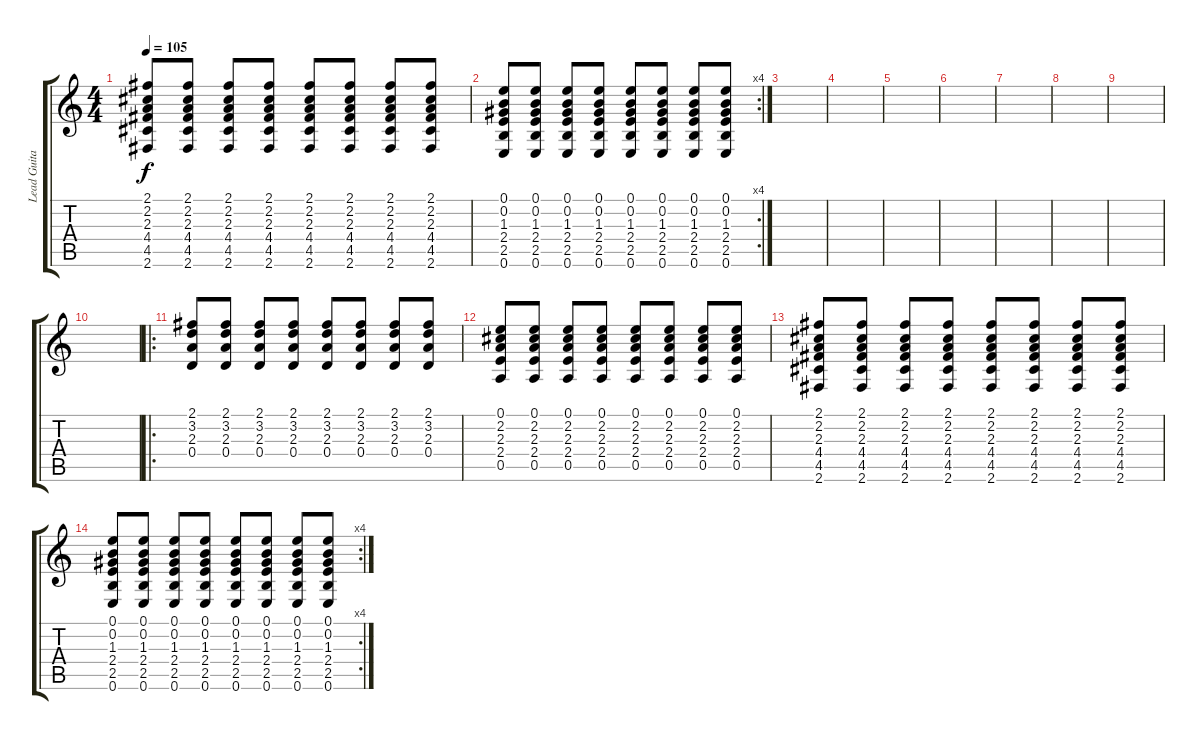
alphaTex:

\track ("Lead Guitar (Electric)" "Lead Guita") {instrument overdrivenguitar}
\staff {score tabs}
\tuning (E4 B3 G3 D3 A2 E2) {hide}
\ts (4 4)
\tempo 105
\clef g2
\ks c
(2.1 2.2 2.3 4.4 4.5 2.6).8{dy f} (2.1 2.2 2.3 4.4 4.5 2.6).8 (2.1 2.2 2.3 4.4 4.5 2.6).8 (2.1 2.2 2.3 4.4 4.5 2.6).8 (2.1 2.2 2.3 4.4 4.5 2.6).8 (2.1 2.2 2.3 4.4 4.5 2.6).8 (2.1 2.2 2.3 4.4 4.5 2.6).8 (2.1 2.2 2.3 4.4 4.5 2.6).8 |
\rc 4
(0.1 0.2 1.3 2.4 2.5 0.6).8 (0.1 0.2 1.3 2.4 2.5 0.6).8 (0.1 0.2 1.3 2.4 2.5 0.6).8 (0.1 0.2 1.3 2.4 2.5 0.6).8 (0.1 0.2 1.3 2.4 2.5 0.6).8 (0.1 0.2 1.3 2.4 2.5 0.6).8 (0.1 0.2 1.3 2.4 2.5 0.6).8 (0.1 0.2 1.3 2.4 2.5 0.6).8 |
|
|
|
|
|
|
|
|
\ro
(2.1 3.2 2.3 0.4).8 (2.1 3.2 2.3 0.4).8 (2.1 3.2 2.3 0.4).8 (2.1 3.2 2.3 0.4).8 (2.1 3.2 2.3 0.4).8 (2.1 3.2 2.3 0.4).8 (2.1 3.2 2.3 0.4).8 (2.1 3.2 2.3 0.4).8 |
(0.1 2.2 2.3 2.4 0.5).8 (0.1 2.2 2.3 2.4 0.5).8 (0.1 2.2 2.3 2.4 0.5).8 (0.1 2.2 2.3 2.4 0.5).8 (0.1 2.2 2.3 2.4 0.5).8 (0.1 2.2 2.3 2.4 0.5).8 (0.1 2.2 2.3 2.4 0.5).8 (0.1 2.2 2.3 2.4 0.5).8 |
(2.1 2.2 2.3 4.4 4.5 2.6).8 (2.1 2.2 2.3 4.4 4.5 2.6).8 (2.1 2.2 2.3 4.4 4.5 2.6).8 (2.1 2.2 2.3 4.4 4.5 2.6).8 (2.1 2.2 2.3 4.4 4.5 2.6).8 (2.1 2.2 2.3 4.4 4.5 2.6).8 (2.1 2.2 2.3 4.4 4.5 2.6).8 (2.1 2.2 2.3 4.4 4.5 2.6).8 |
\rc 4
(0.1 0.2 1.3 2.4 2.5 0.6).8 (0.1 0.2 1.3 2.4 2.5 0.6).8 (0.1 0.2 1.3 2.4 2.5 0.6).8 (0.1 0.2 1.3 2.4 2.5 0.6).8 (0.1 0.2 1.3 2.4 2.5 0.6).8 (0.1 0.2 1.3 2.4 2.5 0.6).8 (0.1 0.2 1.3 2.4 2.5 0.6).8 (0.1 0.2 1.3 2.4 2.5 0.6).8
